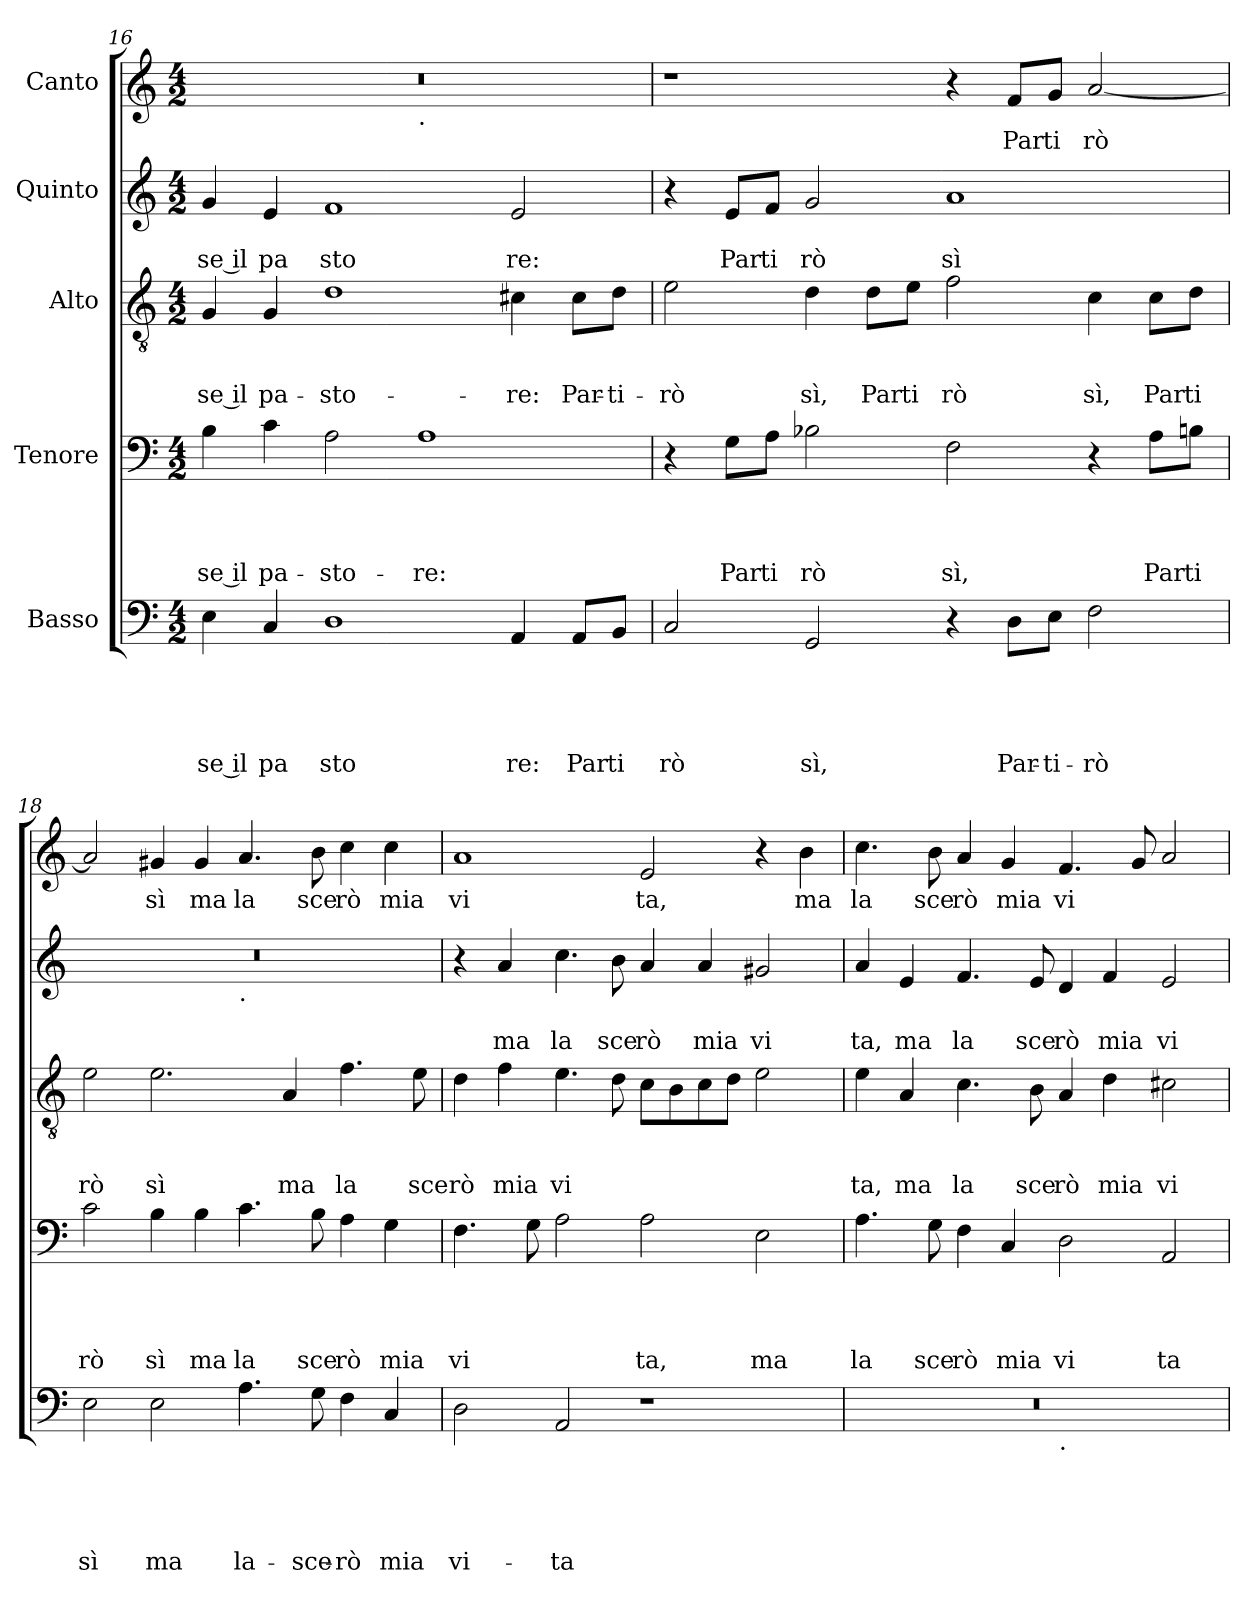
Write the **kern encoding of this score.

**kern	**text	**text	**text	**text	**text	**kern	**text	**text	**text	**text	**kern	**text	**text	**text	**kern	**text	**text	**kern	**text
*part5	*part5	*part5	*part5	*part5	*part5	*part4	*part4	*part4	*part4	*part4	*part3	*part3	*part3	*part3	*part2	*part2	*part2	*part1	*part1
*staff5	*staff5	*staff5	*staff5	*staff5	*staff5	*staff4	*staff4	*staff4	*staff4	*staff4	*staff3	*staff3	*staff3	*staff3	*staff2	*staff2	*staff2	*staff1	*staff1
*I"Basso	*	*	*	*	*	*I"Tenore	*	*	*	*	*I"Alto	*	*	*	*I"Quinto	*	*	*I"Canto	*
*clefF4	*	*	*	*	*	*clefF4	*	*	*	*	*clefGv2	*	*	*	*clefG2	*	*	*clefG2	*
*k[]	*	*	*	*	*	*k[]	*	*	*	*	*k[]	*	*	*	*k[]	*	*	*k[]	*
*C:	*	*	*	*	*	*C:	*	*	*	*	*C:	*	*	*	*C:	*	*	*C:	*
*M4/2	*	*	*	*	*	*M4/2	*	*	*	*	*M4/2	*	*	*	*M4/2	*	*	*M4/2	*
=16	=16	=16	=16	=16	=16	=16	=16	=16	=16	=16	=16	=16	=16	=16	=16	=16	=16	=16	=16
!	!	!	!	!	!LO:LY:b:rj	!	!	!	!	!LO:LY:b:rj	!	!	!	!LO:LY:b:rj	!	!	!LO:LY:b:rj	!	!
*	*	*	*	*	*	*	*	*	*	*	*	*	*	*	*	*	*	*^	*
4E\	.	.	.	.	se il	4B\	.	.	.	-se il	4G/	.	.	-se il	4g/	.	se il	0r	1ryy	.
!	!	!	!	!	!LO:LY:b	!	!	!	!	!LO:LY:b	!	!	!	!LO:LY:b	!	!	!LO:LY:b	!	!	!
4C/	.	.	.	.	pa	4c\	.	.	.	pa-	4G/	.	.	pa-	4e/	.	pa	.	.	.
!	!	!	!	!	!LO:LY:b	!	!	!	!	!LO:LY:b	!	!	!	!LO:LY:b	!	!	!LO:LY:b	!	!	!
1D	.	.	.	.	sto	2A\	.	.	.	-sto-	1d	.	.	-sto-	1f	.	sto	.	.	.
!	!	!	!	!	!	!	!	!	!	!	!	!	!	!	!	!	!	!	!LO:TX:b:t=.	!
!	!	!	!	!	!	!	!	!	!	!LO:LY:b	!	!	!	!	!	!	!	!	!	!
.	.	.	.	.	.	1A	.	.	.	-re:	.	.	.	.	.	.	.	.	1ryy	.
!	!	!	!	!	!LO:LY:b	!	!	!	!	!	!	!	!	!LO:LY:b	!	!	!LO:LY:b	!	!	!
4AA/	.	.	.	.	re:	.	.	.	.	.	4c#X\	.	.	-re:	2e/	.	re:	.	.	.
!	!	!	!	!	!LO:LY:b	!	!	!	!	!	!	!	!	!LO:LY:b	!	!	!	!	!	!
8AA/L	.	.	.	.	Par	.	.	.	.	.	8c#\L	.	.	Par-	.	.	.	.	.	.
!	!	!	!	!	!LO:LY:b	!	!	!	!	!	!	!	!	!LO:LY:b	!	!	!	!	!	!
8BB/J	.	.	.	.	ti	.	.	.	.	.	8d\J	.	.	-ti-	.	.	.	.	.	.
!!LO:LB:g=z
=17	=17	=17	=17	=17	=17	=17	=17	=17	=17	=17	=17	=17	=17	=17	=17	=17	=17	=17	=17	=17
!	!	!	!	!	!LO:LY:b	!	!	!	!	!	!	!	!	!LO:LY:b	!	!	!	!	!	!
*	*	*	*	*	*	*	*	*	*	*	*	*	*	*	*	*	*	*v	*v	*
2C/	.	.	.	.	rò	4r	.	.	.	.	2e\	.	.	-rò	4r	.	.	1r	.
!	!	!	!	!	!	!	!	!	!	!LO:LY:b	!	!	!	!	!	!	!LO:LY:b	!	!
.	.	.	.	.	.	8G\L	.	.	.	Par	.	.	.	.	8e/L	.	Par	.	.
!	!	!	!	!	!	!	!	!	!	!LO:LY:b	!	!	!	!	!	!	!LO:LY:b	!	!
.	.	.	.	.	.	8A\J	.	.	.	ti	.	.	.	.	8f/J	.	ti	.	.
!	!	!	!	!	!LO:LY:b	!	!	!	!	!LO:LY:b	!	!	!	!LO:LY:b	!	!	!LO:LY:b	!	!
2GG/	.	.	.	.	sì,	2B-X\	.	.	.	rò	4d\	.	.	sì,	2g/	.	rò	.	.
!	!	!	!	!	!	!	!	!	!	!	!	!	!	!LO:LY:b	!	!	!	!	!
.	.	.	.	.	.	.	.	.	.	.	8d\L	.	.	Par	.	.	.	.	.
!	!	!	!	!	!	!	!	!	!	!	!	!	!	!LO:LY:b	!	!	!	!	!
.	.	.	.	.	.	.	.	.	.	.	8e\J	.	.	ti	.	.	.	.	.
!	!	!	!	!	!	!	!	!	!	!LO:LY:b	!	!	!	!LO:LY:b	!	!	!LO:LY:b	!	!
4r	.	.	.	.	.	2F\	.	.	.	sì,	2f\	.	.	rò	1a	.	sì	4r	.
!	!	!	!	!	!LO:LY:b	!	!	!	!	!	!	!	!	!	!	!	!	!	!LO:LY:b
8D\L	.	.	.	.	Par-	.	.	.	.	.	.	.	.	.	.	.	.	8f/L	Par
!	!	!	!	!	!LO:LY:b	!	!	!	!	!	!	!	!	!	!	!	!	!	!LO:LY:b
8E\J	.	.	.	.	-ti-	.	.	.	.	.	.	.	.	.	.	.	.	8g/J	ti
!	!	!	!	!	!LO:LY:b	!	!	!	!	!	!	!	!	!LO:LY:b	!	!	!	!	!LO:LY:b
2F\	.	.	.	.	-rò	4r	.	.	.	.	4c\	.	.	sì,	.	.	.	[<2a/	rò
!	!	!	!	!	!	!	!	!	!	!LO:LY:b	!	!	!	!LO:LY:b	!	!	!	!	!
.	.	.	.	.	.	8A\L	.	.	.	Par	8c\L	.	.	Par	.	.	.	.	.
!	!	!	!	!	!	!	!	!	!	!LO:LY:b	!	!	!	!LO:LY:b	!	!	!	!	!
.	.	.	.	.	.	8Bn\J	.	.	.	ti	8d\J	.	.	ti	.	.	.	.	.
=18	=18	=18	=18	=18	=18	=18	=18	=18	=18	=18	=18	=18	=18	=18	=18	=18	=18	=18	=18
!	!	!	!	!	!LO:LY:b	!	!	!	!	!LO:LY:b	!	!	!	!LO:LY:b	!	!	!	!	!
*	*	*	*	*	*	*	*	*	*	*	*	*	*	*	*^	*	*	*	*
2E\	.	.	.	.	sì	2c\	.	.	.	rò	2e\	.	.	rò	0r	1ryy	.	.	2a/]	.
!	!	!	!	!	!LO:LY:b	!	!	!	!	!LO:LY:b	!	!	!	!LO:LY:b	!	!	!	!	!	!LO:LY:b
2E\	.	.	.	.	ma	4B\	.	.	.	sì	2.e\	.	.	sì	.	.	.	.	4g#X/	sì
!	!	!	!	!	!	!	!	!	!	!LO:LY:b	!	!	!	!	!	!	!	!	!	!LO:LY:b
.	.	.	.	.	.	4B\	.	.	.	ma	.	.	.	.	.	.	.	.	4g#/	ma
!	!	!	!	!	!	!	!	!	!	!	!	!	!	!	!	!LO:TX:b:t=.	!	!	!	!
!	!	!	!	!	!LO:LY:b	!	!	!	!	!LO:LY:b	!	!	!	!	!	!	!	!	!	!LO:LY:b
4.A\	.	.	.	.	la-	4.c\	.	.	.	la	.	.	.	.	.	1ryy	.	.	4.a/	la
!	!	!	!	!	!	!	!	!	!	!	!	!	!	!LO:LY:b	!	!	!	!	!	!
.	.	.	.	.	.	.	.	.	.	.	4A/	.	.	ma	.	.	.	.	.	.
!	!	!	!	!	!LO:LY:b	!	!	!	!	!LO:LY:b	!	!	!	!	!	!	!	!	!	!LO:LY:b
8G\	.	.	.	.	-sce-	8B\	.	.	.	sce	.	.	.	.	.	.	.	.	8b\	sce
!	!	!	!	!	!LO:LY:b	!	!	!	!	!LO:LY:b	!	!	!	!LO:LY:b	!	!	!	!	!	!LO:LY:b
4F\	.	.	.	.	-rò	4A\	.	.	.	rò	4.f\	.	.	la	.	.	.	.	4cc\	rò
!	!	!	!	!	!LO:LY:b	!	!	!	!	!LO:LY:b	!	!	!	!	!	!	!	!	!	!LO:LY:b
4C/	.	.	.	.	mia	4G\	.	.	.	mia	.	.	.	.	.	.	.	.	4cc\	mia
!	!	!	!	!	!	!	!	!	!	!	!	!	!	!LO:LY:b	!	!	!	!	!	!
.	.	.	.	.	.	.	.	.	.	.	8e\	.	.	sce	.	.	.	.	.	.
=19	=19	=19	=19	=19	=19	=19	=19	=19	=19	=19	=19	=19	=19	=19	=19	=19	=19	=19	=19	=19
!	!	!	!	!	!LO:LY:b	!	!	!	!	!LO:LY:b	!	!	!	!LO:LY:b	!	!	!	!	!	!LO:LY:b
*	*	*	*	*	*	*	*	*	*	*	*	*	*	*	*v	*v	*	*	*	*
2D\	.	.	.	.	vi-	4.F\	.	.	.	vi	4d\	.	.	rò	4r	.	.	1a	vi
!	!	!	!	!	!	!	!	!	!	!	!	!	!	!LO:LY:b	!	!	!LO:LY:b	!	!
.	.	.	.	.	.	.	.	.	.	.	4f\	.	.	mia	4a/	.	ma	.	.
.	.	.	.	.	.	8G\	.	.	.	.	.	.	.	.	.	.	.	.	.
!	!	!	!	!	!LO:LY:b	!	!	!	!	!	!	!	!	!LO:LY:b	!	!	!LO:LY:b	!	!
2AA/	.	.	.	.	-ta	2A\	.	.	.	.	4.e\	.	.	vi	4.cc\	.	la	.	.
!	!	!	!	!	!	!	!	!	!	!	!	!	!	!	!	!	!LO:LY:b	!	!
.	.	.	.	.	.	.	.	.	.	.	8d\	.	.	.	8b\	.	sce	.	.
!	!	!	!	!	!	!	!	!	!	!LO:LY:b	!	!	!	!	!	!	!LO:LY:b	!	!LO:LY:b
1r	.	.	.	.	.	2A\	.	.	.	ta,	8c\L	.	.	.	4a/	.	rò	2e/	ta,
.	.	.	.	.	.	.	.	.	.	.	8B\	.	.	.	.	.	.	.	.
!	!	!	!	!	!	!	!	!	!	!	!	!	!	!	!	!	!LO:LY:b	!	!
.	.	.	.	.	.	.	.	.	.	.	8c\	.	.	.	4a/	.	mia	.	.
.	.	.	.	.	.	.	.	.	.	.	8d\J	.	.	.	.	.	.	.	.
!	!	!	!	!	!	!	!	!	!	!LO:LY:b	!	!	!	!	!	!	!LO:LY:b	!	!
.	.	.	.	.	.	2E\	.	.	.	ma	2e\	.	.	.	2g#X/	.	vi	4r	.
!	!	!	!	!	!	!	!	!	!	!	!	!	!	!	!	!	!	!	!LO:LY:b
.	.	.	.	.	.	.	.	.	.	.	.	.	.	.	.	.	.	4b\	ma
=20	=20	=20	=20	=20	=20	=20	=20	=20	=20	=20	=20	=20	=20	=20	=20	=20	=20	=20	=20
!	!	!	!	!	!	!	!	!	!	!LO:LY:b	!	!	!	!LO:LY:b	!	!	!LO:LY:b	!	!LO:LY:b
*^	*	*	*	*	*	*	*	*	*	*	*	*	*	*	*	*	*	*	*
0r	1ryy	.	.	.	.	.	4.A\	.	.	.	la	4e\	.	.	ta,	4a/	.	ta,	4.cc\	la
!	!	!	!	!	!	!	!	!	!	!	!	!	!	!	!LO:LY:b	!	!	!LO:LY:b	!	!
.	.	.	.	.	.	.	.	.	.	.	.	4A/	.	.	ma	4e/	.	ma	.	.
!	!	!	!	!	!	!	!	!	!	!	!LO:LY:b	!	!	!	!	!	!	!	!	!LO:LY:b
.	.	.	.	.	.	.	8G\	.	.	.	sce	.	.	.	.	.	.	.	8b\	sce
!	!	!	!	!	!	!	!	!	!	!	!LO:LY:b	!	!	!	!LO:LY:b	!	!	!LO:LY:b	!	!LO:LY:b
.	.	.	.	.	.	.	4F\	.	.	.	rò	4.c\	.	.	la	4.f/	.	la	4a/	rò
!	!	!	!	!	!	!	!	!	!	!	!LO:LY:b	!	!	!	!	!	!	!	!	!LO:LY:b
.	.	.	.	.	.	.	4C/	.	.	.	mia	.	.	.	.	.	.	.	4g/	mia
!	!	!	!	!	!	!	!	!	!	!	!	!	!	!	!LO:LY:b	!	!	!LO:LY:b	!	!
.	.	.	.	.	.	.	.	.	.	.	.	8B\	.	.	sce	8e/	.	sce	.	.
!	!LO:TX:b:t=.	!	!	!	!	!	!	!	!	!	!	!	!	!	!	!	!	!	!	!
!	!	!	!	!	!	!	!	!	!	!	!LO:LY:b	!	!	!	!LO:LY:b	!	!	!LO:LY:b	!	!LO:LY:b
.	1ryy	.	.	.	.	.	2D\	.	.	.	vi	4A/	.	.	rò	4d/	.	rò	4.f/	vi
!	!	!	!	!	!	!	!	!	!	!	!	!	!	!	!LO:LY:b	!	!	!LO:LY:b	!	!
.	.	.	.	.	.	.	.	.	.	.	.	4d\	.	.	mia	4f/	.	mia	.	.
.	.	.	.	.	.	.	.	.	.	.	.	.	.	.	.	.	.	.	8g/	.
!	!	!	!	!	!	!	!	!	!	!	!LO:LY:b	!	!	!	!LO:LY:b	!	!	!LO:LY:b	!	!
.	.	.	.	.	.	.	2AA/	.	.	.	ta	2c#X\	.	.	vi	2e/	.	vi	2a/	.
*v	*v	*	*	*	*	*	*	*	*	*	*	*	*	*	*	*	*	*	*	*
=	=	=	=	=	=	=	=	=	=	=	=	=	=	=	=	=	=	=	=
*-	*-	*-	*-	*-	*-	*-	*-	*-	*-	*-	*-	*-	*-	*-	*-	*-	*-	*-	*-
